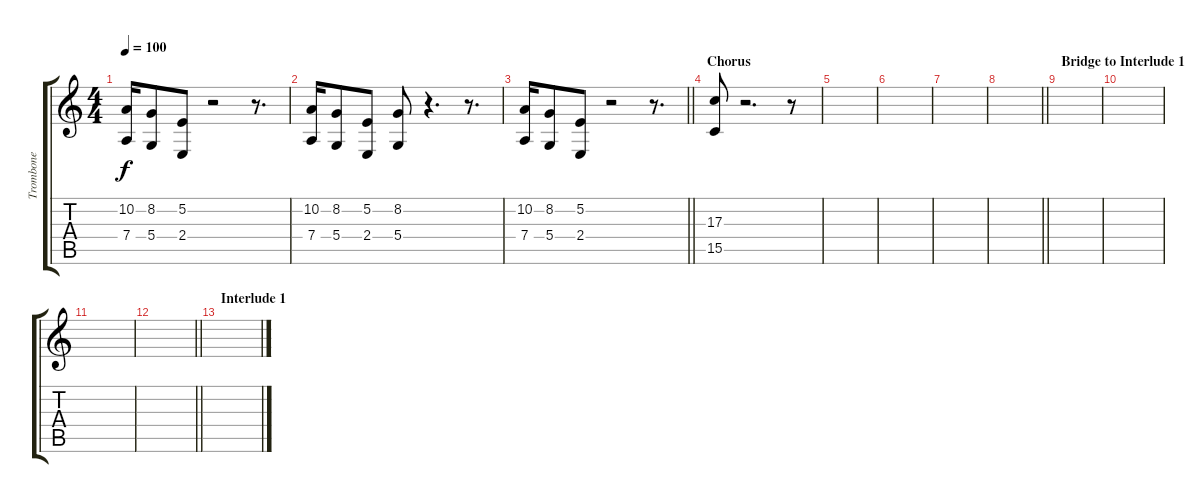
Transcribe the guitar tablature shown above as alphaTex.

\track ("Trombone" "Trombone") {instrument trombone}
\staff {score tabs}
\tuning (E4 B3 G3 D3 A2 E2) {hide}
\ts (4 4)
\tempo 100
\clef g2
\ks c
(10.2 7.4).16{dy f} (8.2 5.4).8 (5.2 2.4).8 r.2 r.8{d} |
(10.2 7.4).16 (8.2 5.4).8 (5.2 2.4).8 (8.2 5.4).8 r.4{d} r.8{d} |
\barLineRight lightlight
(10.2 7.4).16 (8.2 5.4).8 (5.2 2.4).8 r.2 r.8{d} |
\section ("" "Chorus")
(17.3 15.5).8 r.2{d} r.8 |
|
|
|
\barLineRight lightlight
|
\section ("" "Bridge to Interlude 1")
|
|
|
\barLineRight lightlight
|
\section ("" "Interlude 1")
